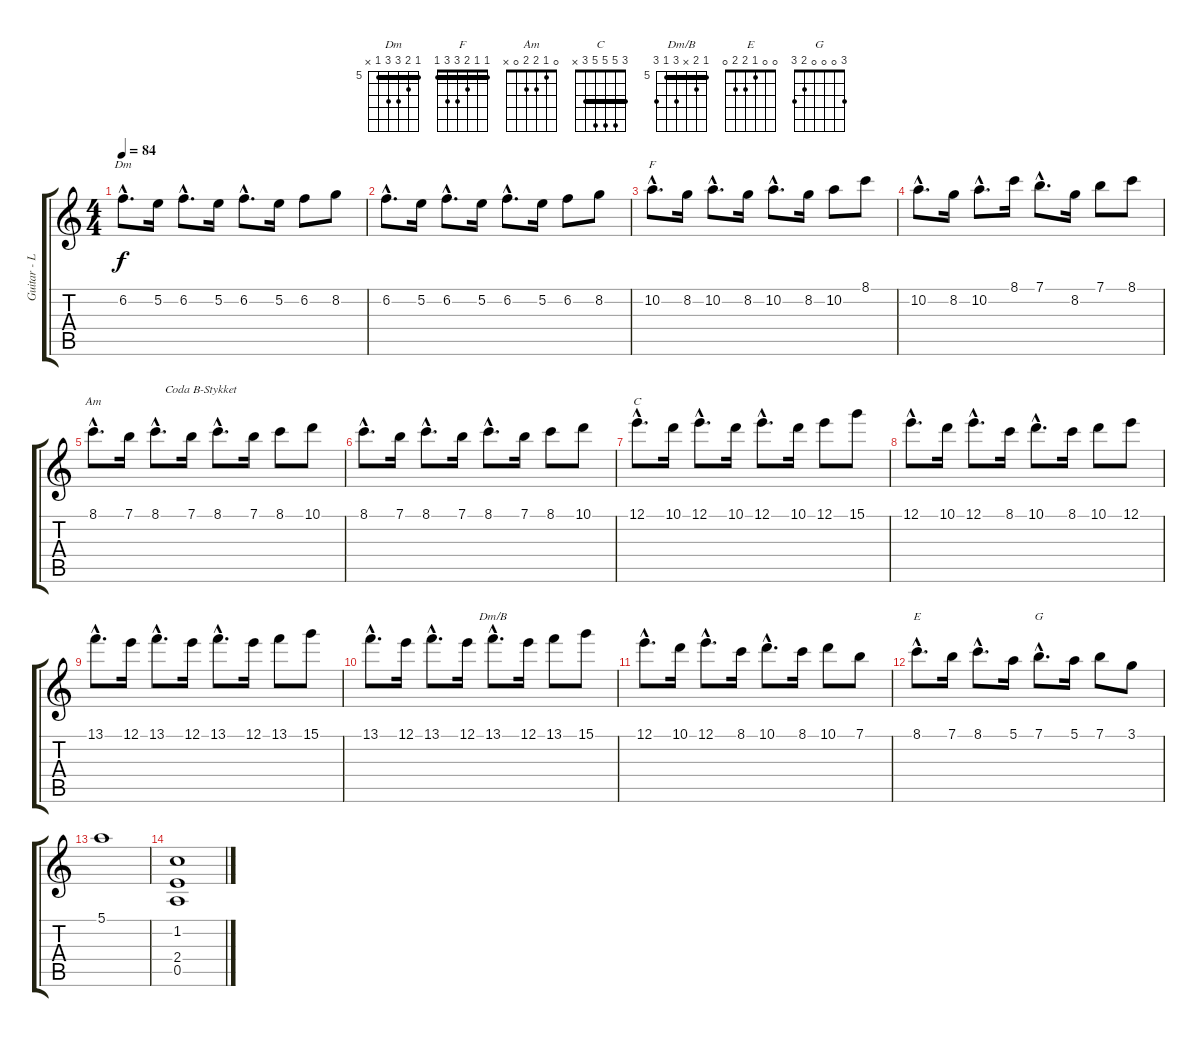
\track ("Guitar - Lead" "Guitar - L") {instrument distortionguitar}
\staff {score tabs}
\tuning (E4 B3 G3 D3 A2 E2) {hide}
\chord ("Dm" 5 6 7 7 5 x) {firstfret 5 barre 5}
\chord ("F" 1 1 2 3 3 1) {barre 1}
\chord ("Am" 0 1 2 2 0 x)
\chord ("C" 3 5 5 5 3 x) {barre 3}
\chord ("Dm/B" 5 6 x 7 5 7) {firstfret 5 barre 5}
\chord ("E" 0 0 1 2 2 0)
\chord ("G" 3 0 0 0 2 3)
\ts (4 4)
\tempo 84
\clef g2
\ks c
6.2{hac}.8{d ch "Dm" dy f} 5.2.16 6.2{hac}.8{d} 5.2.16 6.2{hac}.8{d} 5.2.16 6.2.8 8.2.8 |
6.2{hac}.8{d} 5.2.16 6.2{hac}.8{d} 5.2.16 6.2{hac}.8{d} 5.2.16 6.2.8 8.2.8 |
10.2{hac}.8{d ch "F"} 8.2.16 10.2{hac}.8{d} 8.2.16 10.2{hac}.8{d} 8.2.16 10.2.8 8.1.8 |
10.2{hac}.8{d} 8.2.16 10.2{hac}.8{d} 8.1.16 7.1{hac}.8{d} 8.2.16 7.1.8 8.1.8 |
8.1{hac}.8{d ch "Am" txt "                        Coda B-Stykket"} 7.1.16 8.1{hac}.8{d} 7.1.16 8.1{hac}.8{d} 7.1.16 8.1.8 10.1.8 |
8.1{hac}.8{d} 7.1.16 8.1{hac}.8{d} 7.1.16 8.1{hac}.8{d} 7.1.16 8.1.8 10.1.8 |
12.1{hac}.8{d ch "C"} 10.1.16 12.1{hac}.8{d} 10.1.16 12.1{hac}.8{d} 10.1.16 12.1.8 15.1.8 |
12.1{hac}.8{d} 10.1.16 12.1{hac}.8{d} 8.1.16 10.1{hac}.8{d} 8.1.16 10.1.8 12.1.8 |
13.1{hac}.8{d} 12.1.16 13.1{hac}.8{d} 12.1.16 13.1{hac}.8{d} 12.1.16 13.1.8 15.1.8 |
13.1{hac}.8{d} 12.1.16 13.1{hac}.8{d} 12.1.16 13.1{hac}.8{d ch "Dm/B"} 12.1.16 13.1.8 15.1.8 |
12.1{hac}.8{d} 10.1.16 12.1{hac}.8{d} 8.1.16 10.1{hac}.8{d} 8.1.16 10.1.8 7.1.8 |
8.1{hac}.8{d ch "E"} 7.1.16 8.1{hac}.8{d} 5.1.16 7.1{hac}.8{d ch "G"} 5.1.16 7.1.8 3.1.8 |
5.1.1 |
(1.2 2.4 0.5).1
